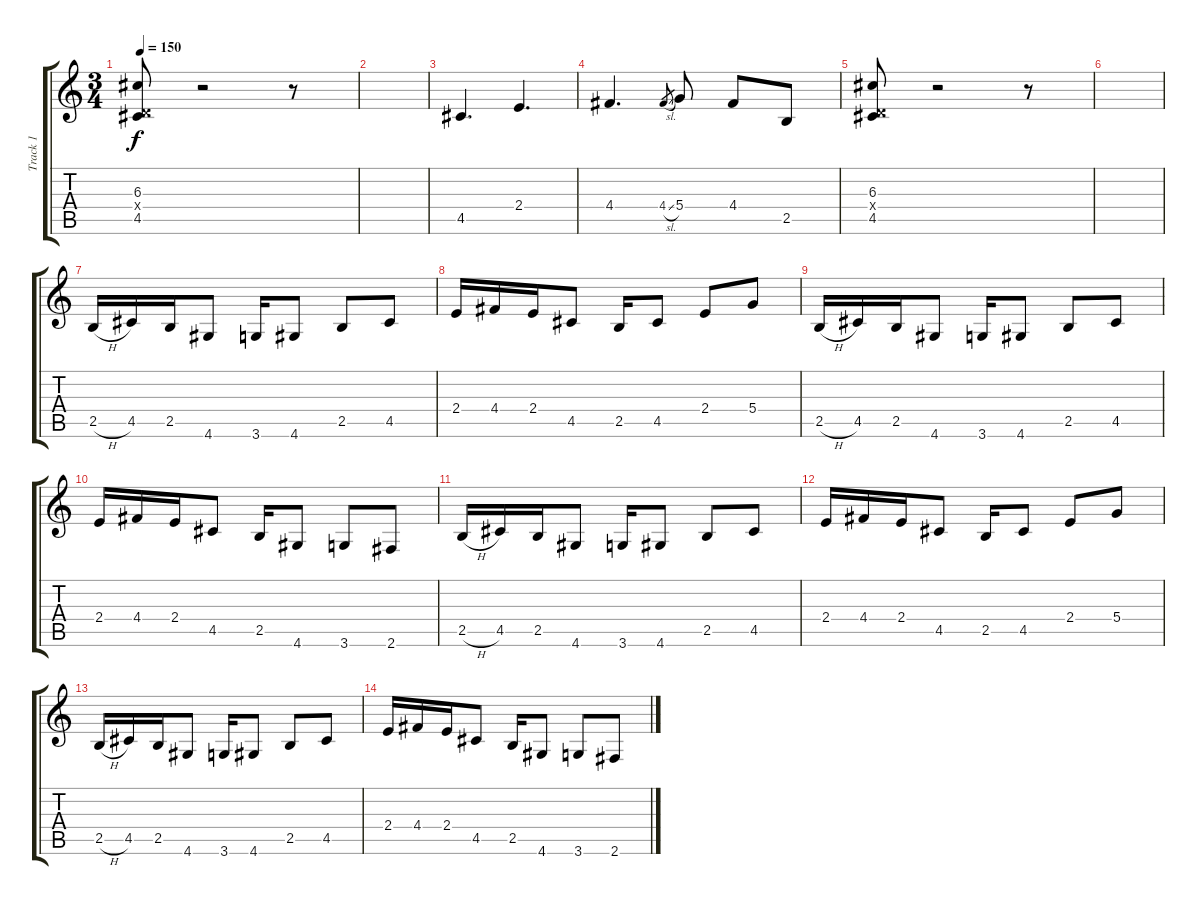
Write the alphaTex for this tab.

\track ("Track 1" "Track 1") {instrument electricguitarjazz}
\staff {score tabs}
\tuning (E4 B3 G3 D3 A2 E2) {hide}
\ts (3 4)
\tempo 150
\clef g2
\ks c
(6.3 0.4{x} 4.5).8{dy f} r.2 r.8 |
|
4.5.4{d} 2.4.4{d} |
4.4.4{d} 4.4{sl}.8{gr} 5.4.8 4.4.8 2.5.8 |
(6.3 0.4{x} 4.5).8 r.2 r.8 |
|
2.5{h}.16 4.5.16 2.5.16 4.6.8 3.6.16 4.6.8 2.5.8 4.5.8 |
2.4.16 4.4.16 2.4.16 4.5.8 2.5.16 4.5.8 2.4.8 5.4.8 |
2.5{h}.16 4.5.16 2.5.16 4.6.8 3.6.16 4.6.8 2.5.8 4.5.8 |
2.4.16 4.4.16 2.4.16 4.5.8 2.5.16 4.6.8 3.6.8 2.6.8 |
2.5{h}.16 4.5.16 2.5.16 4.6.8 3.6.16 4.6.8 2.5.8 4.5.8 |
2.4.16 4.4.16 2.4.16 4.5.8 2.5.16 4.5.8 2.4.8 5.4.8 |
2.5{h}.16 4.5.16 2.5.16 4.6.8 3.6.16 4.6.8 2.5.8 4.5.8 |
2.4.16 4.4.16 2.4.16 4.5.8 2.5.16 4.6.8 3.6.8 2.6.8
